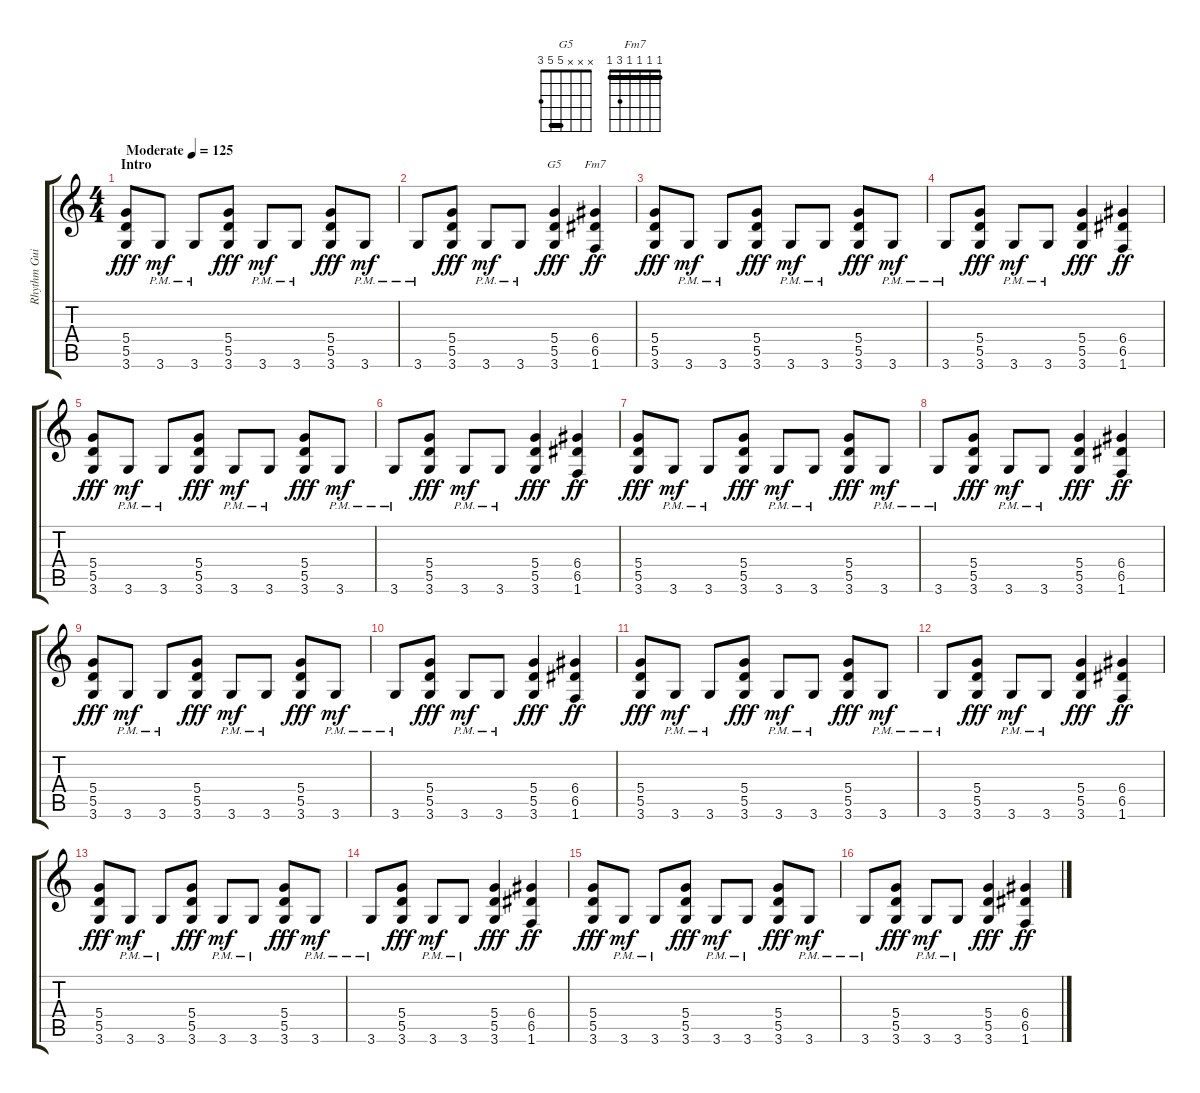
\track ("Rhythm Guitar" "Rhythm Gui") {instrument overdrivenguitar}
\staff {score tabs}
\tuning (E4 B3 G3 D3 A2 E2) {hide}
\chord ("G5" x x x 5 5 3) {barre 5}
\chord ("Fm7" 1 1 1 1 3 1) {barre 1}
\ts (4 4)
\section ("" "Intro")
\tempo (125 "Moderate")
\clef g2
\ks c
(5.4 5.5 3.6).8{dy fff instrument overdrivenguitar} 3.6{pm}.8{dy mf} 3.6{pm}.8 (5.4 5.5 3.6).8{dy fff} 3.6{pm}.8{dy mf} 3.6{pm}.8 (5.4 5.5 3.6).8{dy fff} 3.6{pm}.8{dy mf} |
3.6{pm}.8 (5.4 5.5 3.6).8{dy fff} 3.6{pm}.8{dy mf} 3.6{pm}.8 (5.4 5.5 3.6).4{ch "G5" dy fff} (6.4 6.5 1.6).4{ch "Fm7" dy ff} |
(5.4 5.5 3.6).8{dy fff} 3.6{pm}.8{dy mf} 3.6{pm}.8 (5.4 5.5 3.6).8{dy fff} 3.6{pm}.8{dy mf} 3.6{pm}.8 (5.4 5.5 3.6).8{dy fff} 3.6{pm}.8{dy mf} |
3.6{pm}.8 (5.4 5.5 3.6).8{dy fff} 3.6{pm}.8{dy mf} 3.6{pm}.8 (5.4 5.5 3.6).4{dy fff} (6.4 6.5 1.6).4{dy ff} |
(5.4 5.5 3.6).8{dy fff} 3.6{pm}.8{dy mf} 3.6{pm}.8 (5.4 5.5 3.6).8{dy fff} 3.6{pm}.8{dy mf} 3.6{pm}.8 (5.4 5.5 3.6).8{dy fff} 3.6{pm}.8{dy mf} |
3.6{pm}.8 (5.4 5.5 3.6).8{dy fff} 3.6{pm}.8{dy mf} 3.6{pm}.8 (5.4 5.5 3.6).4{dy fff} (6.4 6.5 1.6).4{dy ff} |
(5.4 5.5 3.6).8{dy fff} 3.6{pm}.8{dy mf} 3.6{pm}.8 (5.4 5.5 3.6).8{dy fff} 3.6{pm}.8{dy mf} 3.6{pm}.8 (5.4 5.5 3.6).8{dy fff} 3.6{pm}.8{dy mf} |
3.6{pm}.8 (5.4 5.5 3.6).8{dy fff} 3.6{pm}.8{dy mf} 3.6{pm}.8 (5.4 5.5 3.6).4{dy fff} (6.4 6.5 1.6).4{dy ff} |
(5.4 5.5 3.6).8{dy fff} 3.6{pm}.8{dy mf} 3.6{pm}.8 (5.4 5.5 3.6).8{dy fff} 3.6{pm}.8{dy mf} 3.6{pm}.8 (5.4 5.5 3.6).8{dy fff} 3.6{pm}.8{dy mf} |
3.6{pm}.8 (5.4 5.5 3.6).8{dy fff} 3.6{pm}.8{dy mf} 3.6{pm}.8 (5.4 5.5 3.6).4{dy fff} (6.4 6.5 1.6).4{dy ff} |
(5.4 5.5 3.6).8{dy fff} 3.6{pm}.8{dy mf} 3.6{pm}.8 (5.4 5.5 3.6).8{dy fff} 3.6{pm}.8{dy mf} 3.6{pm}.8 (5.4 5.5 3.6).8{dy fff} 3.6{pm}.8{dy mf} |
3.6{pm}.8 (5.4 5.5 3.6).8{dy fff} 3.6{pm}.8{dy mf} 3.6{pm}.8 (5.4 5.5 3.6).4{dy fff} (6.4 6.5 1.6).4{dy ff} |
(5.4 5.5 3.6).8{dy fff} 3.6{pm}.8{dy mf} 3.6{pm}.8 (5.4 5.5 3.6).8{dy fff} 3.6{pm}.8{dy mf} 3.6{pm}.8 (5.4 5.5 3.6).8{dy fff} 3.6{pm}.8{dy mf} |
3.6{pm}.8 (5.4 5.5 3.6).8{dy fff} 3.6{pm}.8{dy mf} 3.6{pm}.8 (5.4 5.5 3.6).4{dy fff} (6.4 6.5 1.6).4{dy ff} |
(5.4 5.5 3.6).8{dy fff} 3.6{pm}.8{dy mf} 3.6{pm}.8 (5.4 5.5 3.6).8{dy fff} 3.6{pm}.8{dy mf} 3.6{pm}.8 (5.4 5.5 3.6).8{dy fff} 3.6{pm}.8{dy mf} |
3.6{pm}.8 (5.4 5.5 3.6).8{dy fff} 3.6{pm}.8{dy mf} 3.6{pm}.8 (5.4 5.5 3.6).4{dy fff} (6.4 6.5 1.6).4{dy ff}
